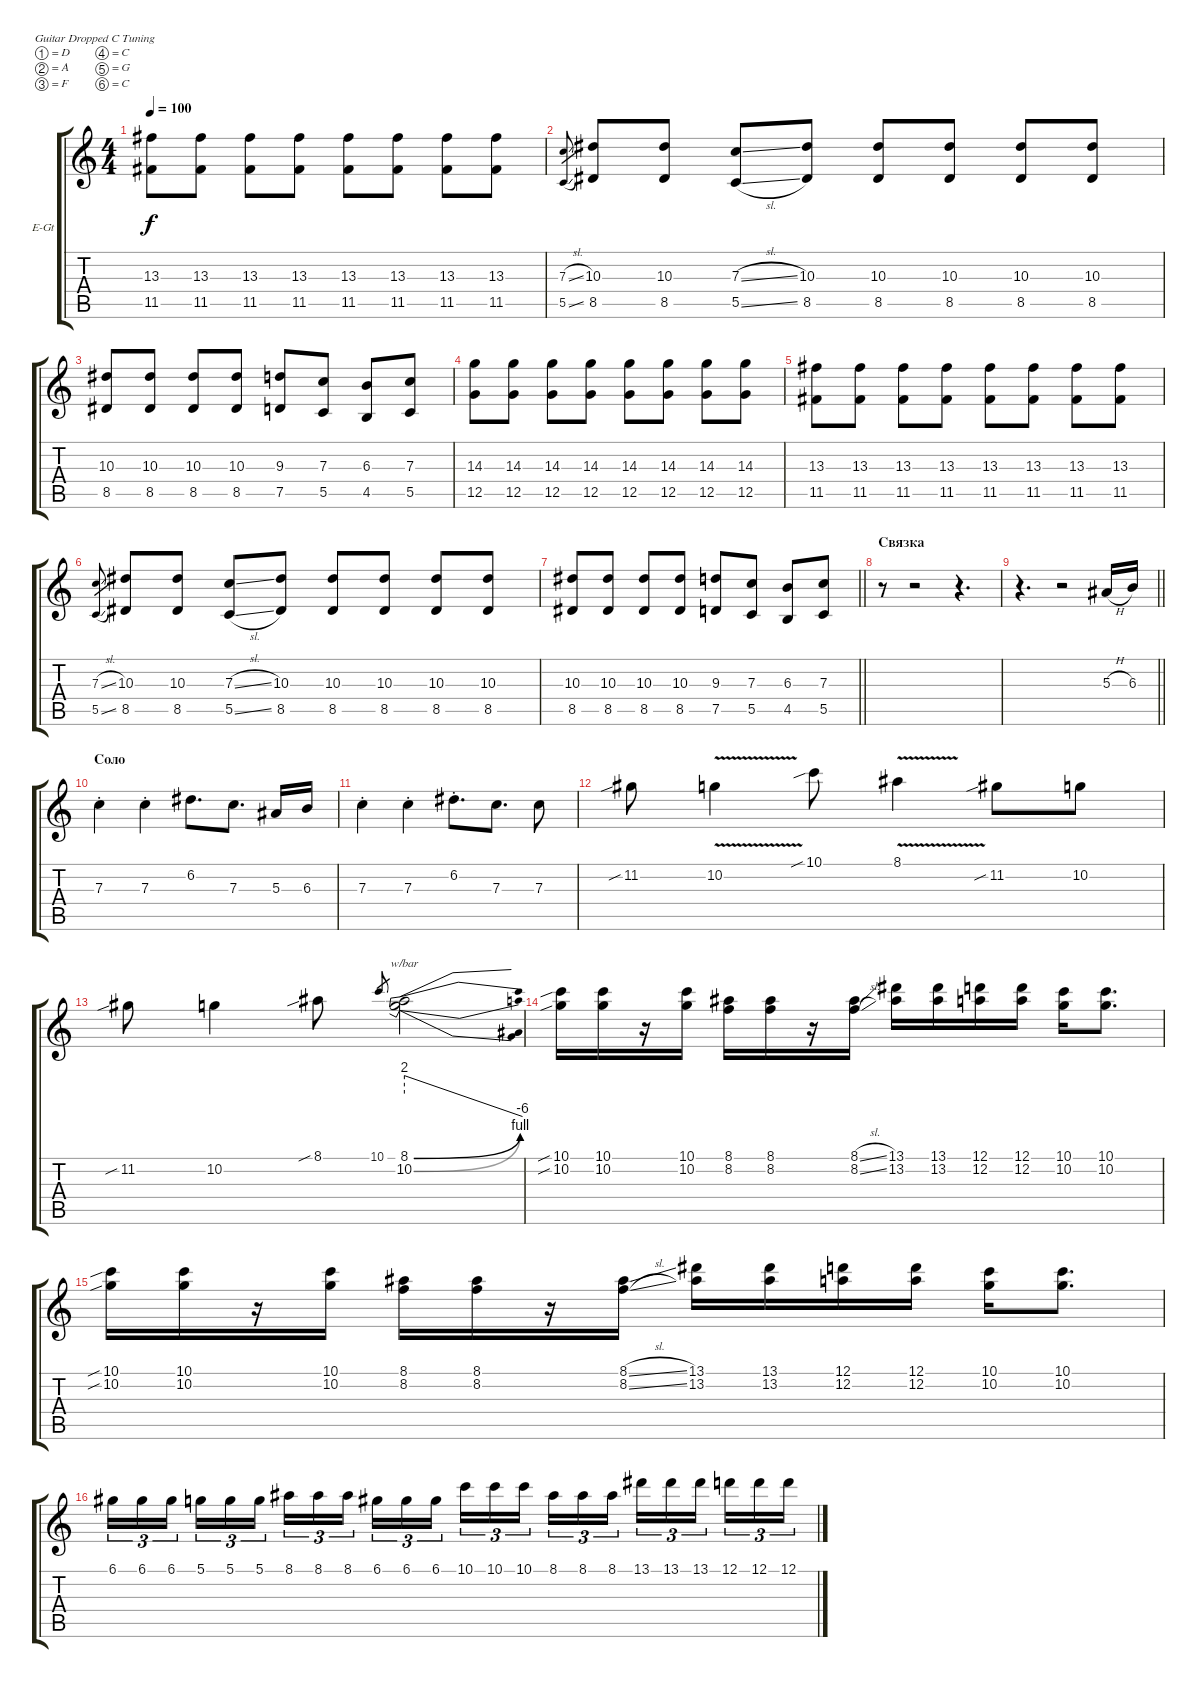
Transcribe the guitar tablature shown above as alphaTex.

\bracketExtendMode groupsimilarinstruments
\firstSystemTrackNameOrientation horizontal
\otherSystemsTrackNameOrientation horizontal
\track ("Mich Mars Lead" "E-Gt") {instrument distortionguitar}
\staff {score tabs}
\tuning (D4 A3 F3 C3 G2 C2)
\ts (4 4)
\tempo 100
\clef g2
\ks c
(11.5 13.3).8{dy f} (11.5 13.3).8 (11.5 13.3).8 (11.5 13.3).8 (11.5 13.3).8 (11.5 13.3).8 (11.5 13.3).8 (11.5 13.3).8 |
(7.3{sl} 5.5{sl}).8{gr} (10.3 8.5).8 (10.3 8.5).8 (7.3{sl} 5.5{sl}).8 (10.3 8.5).8 (10.3 8.5).8 (10.3 8.5).8 (10.3 8.5).8 (10.3 8.5).8 |
(10.3 8.5).8 (10.3 8.5).8 (10.3 8.5).8 (10.3 8.5).8 (9.3 7.5).8 (7.3 5.5).8 (6.3 4.5).8 (7.3 5.5).8 |
(14.3 12.5).8 (14.3 12.5).8 (14.3 12.5).8 (14.3 12.5).8 (14.3 12.5).8 (14.3 12.5).8 (14.3 12.5).8 (14.3 12.5).8 |
(11.5 13.3).8 (11.5 13.3).8 (11.5 13.3).8 (11.5 13.3).8 (11.5 13.3).8 (11.5 13.3).8 (11.5 13.3).8 (11.5 13.3).8 |
(7.3{sl} 5.5{sl}).8{gr} (10.3 8.5).8 (10.3 8.5).8 (7.3{sl} 5.5{sl}).8 (10.3 8.5).8 (10.3 8.5).8 (10.3 8.5).8 (10.3 8.5).8 (10.3 8.5).8 |
\barLineRight lightlight
(10.3 8.5).8 (10.3 8.5).8 (10.3 8.5).8 (10.3 8.5).8 (9.3 7.5).8 (7.3 5.5).8 (6.3 4.5).8 (7.3 5.5).8 |
\section ("" "Связка")
r.8 r.2 r.4{d} |
\barLineRight lightlight
r.4{d} r.2 5.3{h}.16 6.3.16 |
\section ("" "Соло")
7.3{st}.4 7.3{st}.4 6.2.8{d} 7.3.8{d} 5.3.16 6.3.16 |
7.3{st}.4 7.3{st}.4 6.2{st}.8{d} 7.3.8{d} 7.3.8 |
11.2{sib}.8 10.2{v}.4 10.1{sib}.8 8.1{v}.4 11.2{sib}.8 10.2.8 |
11.2{sib}.8 10.2.4 8.1{sib}.8 10.1.8{gr} (8.1{be (bend 0 0 15 4)} 10.2{be (bend 0 0 15 4)}).2{tbe (predivedive default 0 8 58.8 -24)} |
(10.1{sib} 10.2{sib}).16 (10.1 10.2).16 r.16 (10.1 10.2).16 (8.1 8.2).16 (8.1 8.2).16 r.16 (8.1{sl} 8.2{sl}).16 (13.1 13.2).16 (13.1 13.2).16 (12.1 12.2).16 (12.1 12.2).16 (10.1 10.2).16 (10.1 10.2).8{d} |
(10.1{sib} 10.2{sib}).16 (10.1 10.2).16 r.16 (10.1 10.2).16 (8.1 8.2).16 (8.1 8.2).16 r.16 (8.1{sl} 8.2{sl}).16 (13.1 13.2).16 (13.1 13.2).16 (12.1 12.2).16 (12.1 12.2).16 (10.1 10.2).16 (10.1 10.2).8{d} |
6.1.16{tu (3 2)} 6.1.16{tu (3 2)} 6.1.16{tu (3 2)} 5.1.16{tu (3 2)} 5.1.16{tu (3 2)} 5.1.16{tu (3 2)} 8.1.16{tu (3 2)} 8.1.16{tu (3 2)} 8.1.16{tu (3 2)} 6.1.16{tu (3 2)} 6.1.16{tu (3 2)} 6.1.16{tu (3 2)} 10.1.16{tu (3 2)} 10.1.16{tu (3 2)} 10.1.16{tu (3 2)} 8.1.16{tu (3 2)} 8.1.16{tu (3 2)} 8.1.16{tu (3 2)} 13.1.16{tu (3 2)} 13.1.16{tu (3 2)} 13.1.16{tu (3 2)} 12.1.16{tu (3 2)} 12.1.16{tu (3 2)} 12.1.16{tu (3 2)}
